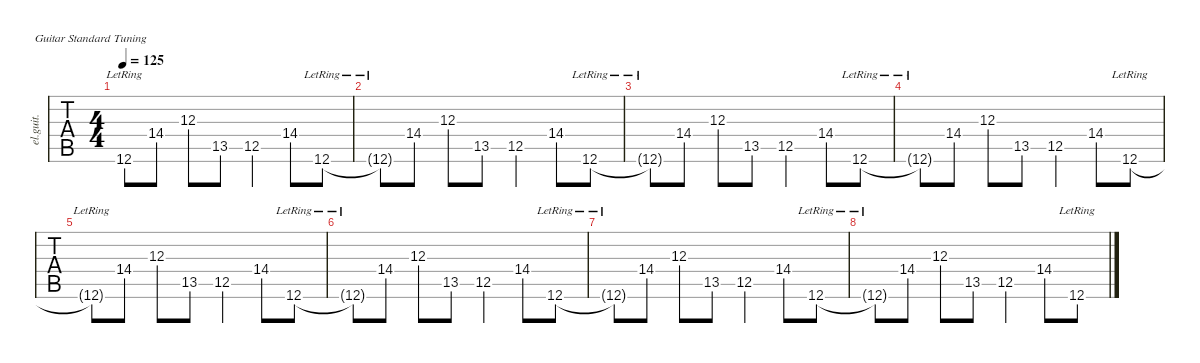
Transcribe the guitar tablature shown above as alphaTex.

\defaultSystemsLayout 4
\hideDynamics
\bracketExtendMode nobrackets
\otherSystemsTrackNameOrientation horizontal
\track ("Clean Guitar 2" "el.guit.") {defaultSystemsLayout 4 multiBarRest instrument electricguitarclean}
\staff {tabs}
\tuning (E4 B3 G3 D3 A2 E2)
\ts (4 4)
\tempo 125
\clef g2
\ks c
12.6{lr t}.8{dy mf} 14.4.8 12.3.8 13.5{acc #}.8 12.5.4 14.4.8 12.6{lr}.8 |
12.6{lr t}.8 14.4.8 12.3.8 13.5{acc #}.8 12.5.4 14.4.8 12.6{lr}.8 |
12.6{lr t}.8 14.4.8 12.3.8 13.5{acc #}.8 12.5.4 14.4.8 12.6{lr}.8 |
12.6{lr t}.8 14.4.8 12.3.8 13.5{acc #}.8 12.5.4 14.4.8 12.6{lr}.8 |
12.6{lr t}.8 14.4.8 12.3.8 13.5{acc #}.8 12.5.4 14.4.8 12.6{lr}.8 |
12.6{lr t}.8 14.4.8 12.3.8 13.5{acc #}.8 12.5.4 14.4.8 12.6{lr}.8 |
12.6{lr t}.8 14.4.8 12.3.8 13.5{acc #}.8 12.5.4 14.4.8 12.6{lr}.8 |
12.6{lr t}.8 14.4.8 12.3.8 13.5{acc #}.8 12.5.4 14.4.8 12.6{lr}.8
